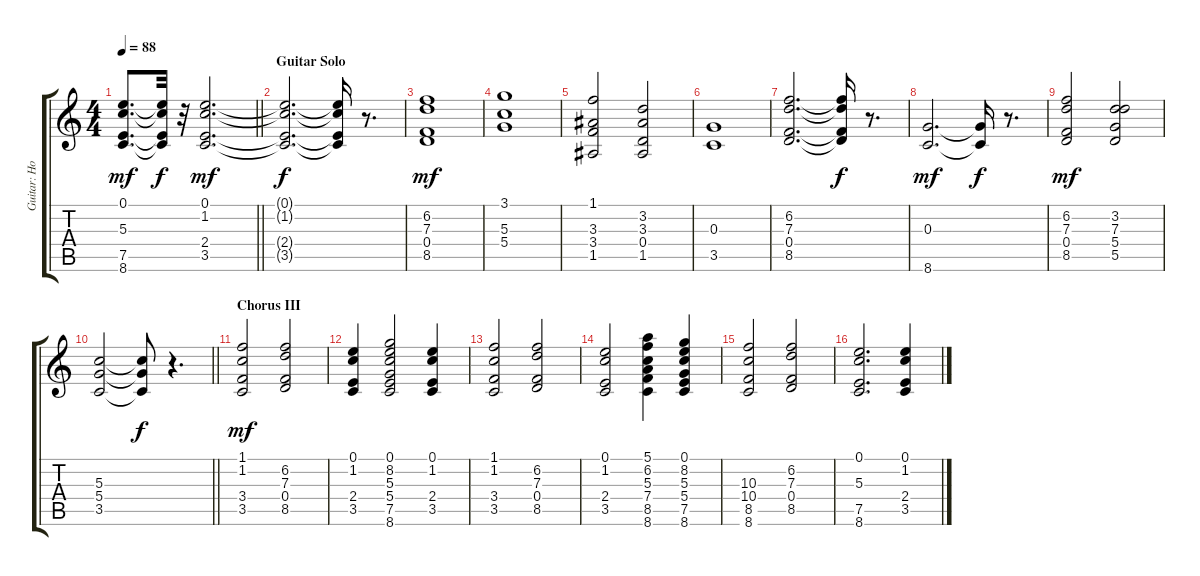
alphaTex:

\track ("Guitar: Howard Leese" "Guitar: Ho") {instrument overdrivenguitar}
\staff {score tabs}
\tuning (E4 B3 G3 D3 A2 E2) {hide}
\ts (4 4)
\tempo 88
\clef g2
\barLineRight lightlight
\ks c
(0.1 5.3 7.5 8.6).8{d dy mf} (0.1{t} 5.3{t} 7.5{t} 8.6{t}).32{dy f} r.32 (0.1 1.2 2.4 3.5).2{d dy mf} |
\section ("" "Guitar Solo")
(0.1{t} 1.2{t} 2.4{t} 3.5{t}).2{d dy f} (0.1{t} 1.2{t} 2.4{t} 3.5{t}).16 r.8{d} |
(6.2 7.3 0.4 8.5).1{dy mf instrument overdrivenguitar} |
(3.1 5.3 5.4).1 |
(1.1 3.3 3.4 1.5).2 (3.2 3.3 0.4 1.5).2 |
(0.3 3.5).1 |
(6.2 7.3 0.4 8.5).2{d} (6.2{t} 7.3{t} 0.4{t} 8.5{t}).16{dy f} r.8{d} |
(0.3 8.6).2{d dy mf} (0.3{t} 8.6{t}).16{dy f} r.8{d} |
(6.2 7.3 0.4 8.5).2{dy mf} (3.2 7.3 5.4 5.5).2 |
\barLineRight lightlight
(5.3 5.4 3.5).2 (5.3{t} 5.4{t} 3.5{t}).8{dy f} r.4{d} |
\section ("" "Chorus III")
(1.1 1.2 3.4 3.5).2{dy mf} (6.2 7.3 0.4 8.5).2 |
(0.1 1.2 2.4 3.5).4 (0.1 8.2 5.3 5.4 7.5 8.6).2 (0.1 1.2 2.4 3.5).4 |
(1.1 1.2 3.4 3.5).2 (6.2 7.3 0.4 8.5).2 |
(0.1 1.2 2.4 3.5).2 (5.1 6.2 5.3 7.4 8.5 8.6).4 (0.1 8.2 5.3 5.4 7.5 8.6).4 |
(10.3 10.4 8.5 8.6).2 (6.2 7.3 0.4 8.5).2 |
(0.1 5.3 7.5 8.6).2{d} (0.1 1.2 2.4 3.5).4
